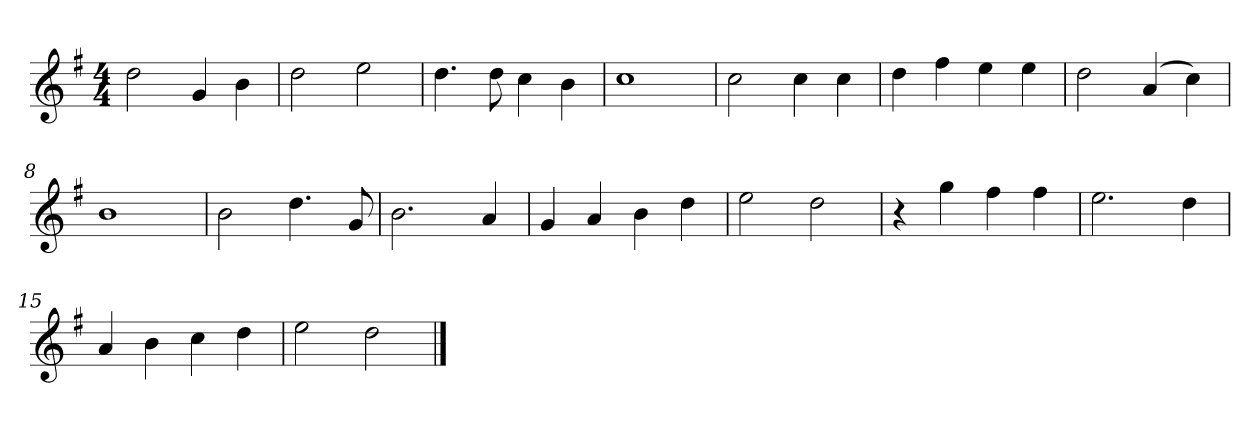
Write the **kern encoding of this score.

**kern
*part1
*staff1
*k[f#]
*M4/4
*MM120
=1
2dd
4g
4b
=2
2dd
2ee
=3
4.dd
8dd
4cc
4b
=4
1cc
=5
2cc
4cc
4cc
=6
4dd
4ff#
4ee
4ee
=7
2dd
(4a
4cc)
=8
1b
=9
2b
4.dd
8g
=10
2.b
4a
=11
4g
4a
4b
4dd
=12
2ee
2dd
=13
4r
4gg
4ff#
4ff#
=14
2.ee
4dd
=15
4a
4b
4cc
4dd
=16
2ee
2dd
==
*-
